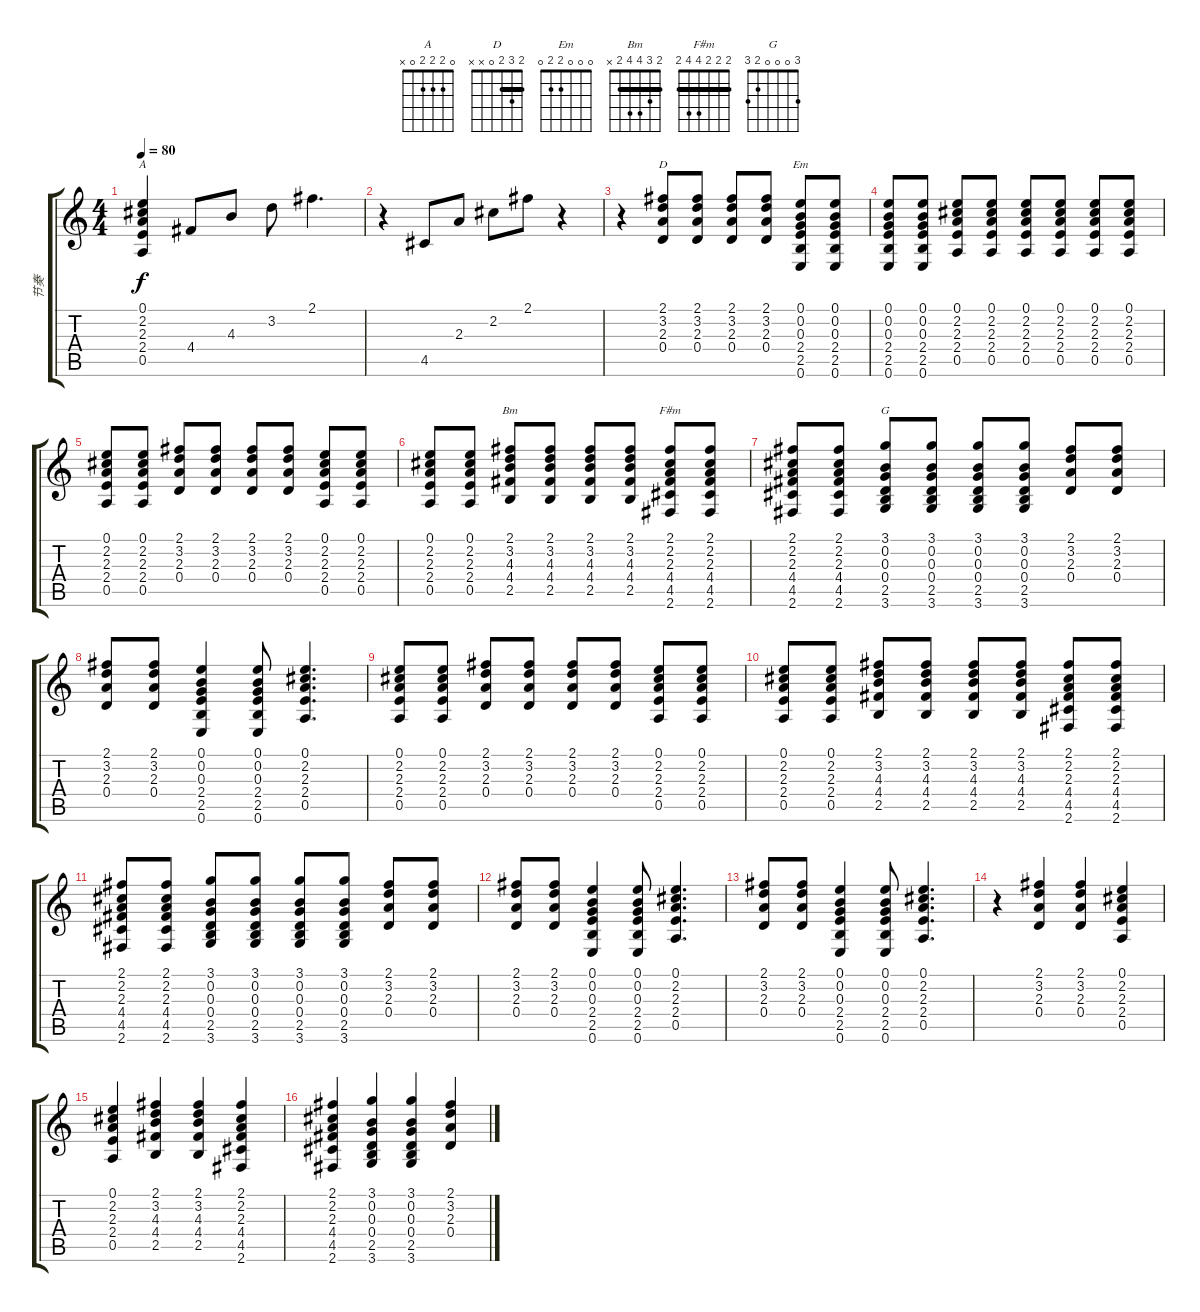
\track ("节奏" "节奏") {instrument acousticguitarsteel}
\staff {score tabs}
\tuning (E4 B3 G3 D3 A2 E2) {hide}
\chord ("A" 0 2 2 2 0 x)
\chord ("D" 2 3 2 0 x x) {barre 2}
\chord ("Em" 0 0 0 2 2 0)
\chord ("Bm" 2 3 4 4 2 x) {barre 2}
\chord ("F#m" 2 2 2 4 4 2) {barre 2}
\chord ("G" 3 0 0 0 2 3)
\ts (4 4)
\tempo 80
\clef g2
\ks c
(0.1 2.2 2.3 2.4 0.5).4{ch "A" dy f} 4.4.8 4.3.8 3.2.8 2.1.4{d} |
r.4 4.5.8 2.3.8 2.2.8 2.1.8 r.4 |
r.4 (2.1 3.2 2.3 0.4).8{ch "D"} (2.1 3.2 2.3 0.4).8 (2.1 3.2 2.3 0.4).8 (2.1 3.2 2.3 0.4).8 (0.1 0.2 0.3 2.4 2.5 0.6).8{ch "Em"} (0.1 0.2 0.3 2.4 2.5 0.6).8 |
(0.1 0.2 0.3 2.4 2.5 0.6).8 (0.1 0.2 0.3 2.4 2.5 0.6).8 (0.1 2.2 2.3 2.4 0.5).8 (0.1 2.2 2.3 2.4 0.5).8 (0.1 2.2 2.3 2.4 0.5).8 (0.1 2.2 2.3 2.4 0.5).8 (0.1 2.2 2.3 2.4 0.5).8 (0.1 2.2 2.3 2.4 0.5).8 |
(0.1 2.2 2.3 2.4 0.5).8 (0.1 2.2 2.3 2.4 0.5).8 (2.1 3.2 2.3 0.4).8 (2.1 3.2 2.3 0.4).8 (2.1 3.2 2.3 0.4).8 (2.1 3.2 2.3 0.4).8 (0.1 2.2 2.3 2.4 0.5).8 (0.1 2.2 2.3 2.4 0.5).8 |
(0.1 2.2 2.3 2.4 0.5).8 (0.1 2.2 2.3 2.4 0.5).8 (2.1 3.2 4.3 4.4 2.5).8{ch "Bm"} (2.1 3.2 4.3 4.4 2.5).8 (2.1 3.2 4.3 4.4 2.5).8 (2.1 3.2 4.3 4.4 2.5).8 (2.1 2.2 2.3 4.4 4.5 2.6).8{ch "F#m"} (2.1 2.2 2.3 4.4 4.5 2.6).8 |
(2.1 2.2 2.3 4.4 4.5 2.6).8 (2.1 2.2 2.3 4.4 4.5 2.6).8 (3.1 0.2 0.3 0.4 2.5 3.6).8{ch "G"} (3.1 0.2 0.3 0.4 2.5 3.6).8 (3.1 0.2 0.3 0.4 2.5 3.6).8 (3.1 0.2 0.3 0.4 2.5 3.6).8 (2.1 3.2 2.3 0.4).8 (2.1 3.2 2.3 0.4).8 |
(2.1 3.2 2.3 0.4).8 (2.1 3.2 2.3 0.4).8 (0.1 0.2 0.3 2.4 2.5 0.6).4 (0.1 0.2 0.3 2.4 2.5 0.6).8 (0.1 2.2 2.3 2.4 0.5).4{d} |
(0.1 2.2 2.3 2.4 0.5).8 (0.1 2.2 2.3 2.4 0.5).8 (2.1 3.2 2.3 0.4).8 (2.1 3.2 2.3 0.4).8 (2.1 3.2 2.3 0.4).8 (2.1 3.2 2.3 0.4).8 (0.1 2.2 2.3 2.4 0.5).8 (0.1 2.2 2.3 2.4 0.5).8 |
(0.1 2.2 2.3 2.4 0.5).8 (0.1 2.2 2.3 2.4 0.5).8 (2.1 3.2 4.3 4.4 2.5).8 (2.1 3.2 4.3 4.4 2.5).8 (2.1 3.2 4.3 4.4 2.5).8 (2.1 3.2 4.3 4.4 2.5).8 (2.1 2.2 2.3 4.4 4.5 2.6).8 (2.1 2.2 2.3 4.4 4.5 2.6).8 |
(2.1 2.2 2.3 4.4 4.5 2.6).8 (2.1 2.2 2.3 4.4 4.5 2.6).8 (3.1 0.2 0.3 0.4 2.5 3.6).8 (3.1 0.2 0.3 0.4 2.5 3.6).8 (3.1 0.2 0.3 0.4 2.5 3.6).8 (3.1 0.2 0.3 0.4 2.5 3.6).8 (2.1 3.2 2.3 0.4).8 (2.1 3.2 2.3 0.4).8 |
(2.1 3.2 2.3 0.4).8 (2.1 3.2 2.3 0.4).8 (0.1 0.2 0.3 2.4 2.5 0.6).4 (0.1 0.2 0.3 2.4 2.5 0.6).8 (0.1 2.2 2.3 2.4 0.5).4{d} |
(2.1 3.2 2.3 0.4).8 (2.1 3.2 2.3 0.4).8 (0.1 0.2 0.3 2.4 2.5 0.6).4 (0.1 0.2 0.3 2.4 2.5 0.6).8 (0.1 2.2 2.3 2.4 0.5).4{d} |
r.4 (2.1 3.2 2.3 0.4).4 (2.1 3.2 2.3 0.4).4 (0.1 2.2 2.3 2.4 0.5).4 |
(0.1 2.2 2.3 2.4 0.5).4 (2.1 3.2 4.3 4.4 2.5).4 (2.1 3.2 4.3 4.4 2.5).4 (2.1 2.2 2.3 4.4 4.5 2.6).4 |
(2.1 2.2 2.3 4.4 4.5 2.6).4 (3.1 0.2 0.3 0.4 2.5 3.6).4 (3.1 0.2 0.3 0.4 2.5 3.6).4 (2.1 3.2 2.3 0.4).4
